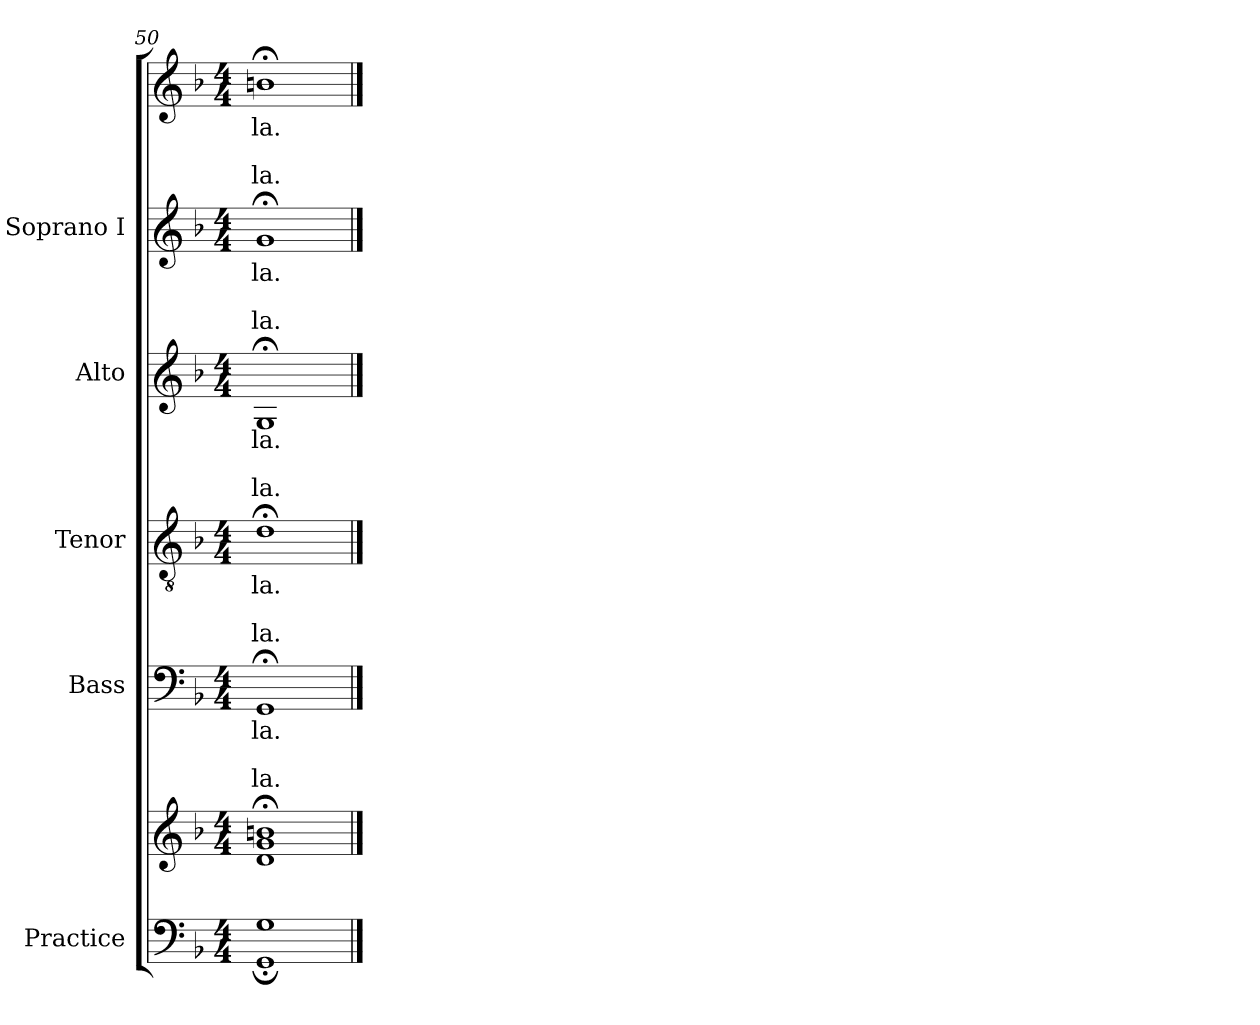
**kern	**kern	**kern	**text	**text	**text	**kern	**text	**text	**text	**kern	**text	**text	**text	**kern	**text	**text	**text	**kern	**text	**text	**text
*part5	*part5	*part4	*part4	*part4	*part4	*part3	*part3	*part3	*part3	*part2	*part2	*part2	*part2	*part1	*part1	*part1	*part1	*part1	*part1	*part1	*part1
*staff7	*staff6	*staff5	*staff5	*staff5	*staff5	*staff4	*staff4	*staff4	*staff4	*staff3	*staff3	*staff3	*staff3	*staff2	*staff2	*staff2	*staff2	*staff1	*staff1	*staff1	*staff1
*I"Practice	*	*I"Bass	*	*	*	*I"Tenor	*	*	*	*I"Alto	*	*	*	*I"Soprano I	*	*	*	*	*	*	*
*	*	*I'B	*	*	*	*I'T	*	*	*	*I'A	*	*	*	*	*	*	*	*	*	*	*
*clefF4	*clefG2	*clefF4	*	*	*	*clefGv2	*	*	*	*clefG2	*	*	*	*clefG2	*	*	*	*clefG2	*	*	*
*k[b-]	*k[b-]	*k[b-]	*	*	*	*k[b-]	*	*	*	*k[b-]	*	*	*	*k[b-]	*	*	*	*k[b-]	*	*	*
*F:	*F:	*F:	*	*	*	*F:	*	*	*	*F:	*	*	*	*F:	*	*	*	*F:	*	*	*
*M4/4	*M4/4	*M4/4	*	*	*	*M4/4	*	*	*	*M4/4	*	*	*	*M4/4	*	*	*	*M4/4	*	*	*
=50	=50	=50	=50	=50	=50	=50	=50	=50	=50	=50	=50	=50	=50	=50	=50	=50	=50	=50	=50	=50	=50
*^	*^	*	*	*	*	*	*	*	*	*	*	*	*	*	*	*	*	*	*	*	*
*	*	*	*^	*	*	*	*	*	*	*	*	*	*	*	*	*	*	*	*	*	*	*	*
!	!	!	!	!	!	!LO:LY:b	!	!LO:LY:b	!	!LO:LY:b	!	!LO:LY:b	!	!LO:LY:b	!	!LO:LY:b	!	!LO:LY:b	!	!LO:LY:b	!	!LO:LY:b	!	!LO:LY:b
1G/	1GG;\	1bn;</	1g\	1d	1GG;<	la.	.	la.	1d;<	la.	.	la.	1G;<	la.	.	la.	1g;<	la.	.	la.	1bn;<	la.	.	la.
*v	*v	*	*	*	*	*	*	*	*	*	*	*	*	*	*	*	*	*	*	*	*	*	*	*
*	*v	*v	*v	*	*	*	*	*	*	*	*	*	*	*	*	*	*	*	*	*	*	*	*
==	==	==	==	==	==	==	==	==	==	==	==	==	==	==	==	==	==	==	==	==	==
*-	*-	*-	*-	*-	*-	*-	*-	*-	*-	*-	*-	*-	*-	*-	*-	*-	*-	*-	*-	*-	*-
